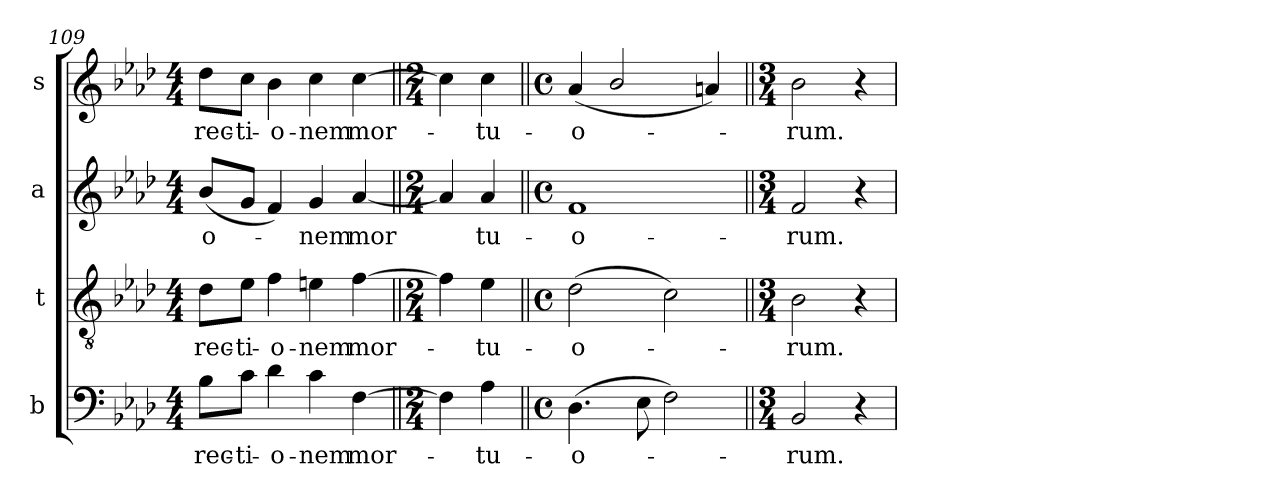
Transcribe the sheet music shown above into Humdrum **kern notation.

**kern	**text	**kern	**text	**kern	**text	**kern	**text
*part4	*part4	*part3	*part3	*part2	*part2	*part1	*part1
*staff4	*staff4	*staff3	*staff3	*staff2	*staff2	*staff1	*staff1
*I"b	*	*I"t	*	*I"a	*	*I"s	*
*clefF4	*	*clefGv2	*	*clefG2	*	*clefG2	*
*	*	*ITrd7c12	*	*	*	*	*
*k[b-e-a-d-]	*	*k[b-e-a-d-]	*	*k[b-e-a-d-]	*	*k[b-e-a-d-]	*
*f:	*	*f:	*	*f:	*	*f:	*
*M4/4	*	*M4/4	*	*M4/4	*	*M4/4	*
=109	=109	=109	=109	=109	=109	=109	=109
!	!LO:LY:b:color=#000000	!	!	!	!	!	!
!	!	!	!LO:LY:b:color=#000000	!	!	!	!
!	!	!	!	!	!LO:LY:b:color=#000000	!	!
!	!	!	!	!	!	!	!LO:LY:b:color=#000000
8B-i\L	-rec-	8D-i\L	-rec-	(8b-i/L	-o-	8dd-i\L	-rec-
!	!LO:LY:b:color=#000000	!	!	!	!	!	!
!	!	!	!LO:LY:b:color=#000000	!	!	!	!
!	!	!	!	!	!	!	!LO:LY:b:color=#000000
8ci\J	-ti-	8E-i\J	-ti-	8gi/J	.	8cci\J	-ti-
!	!LO:LY:b:color=#000000	!	!	!	!	!	!
!	!	!	!LO:LY:b:color=#000000	!	!	!	!
!	!	!	!	!	!	!	!LO:LY:b:color=#000000
4d-i\	-o-	4Fi\	-o-	4fi/)	.	4b-i\	-o-
!	!LO:LY:b:color=#000000	!	!	!	!	!	!
!	!	!	!LO:LY:b:color=#000000	!	!	!	!
!	!	!	!	!	!LO:LY:b:color=#000000	!	!
!	!	!	!	!	!	!	!LO:LY:b:color=#000000
4ci\	-nem	4Eni\	-nem	4gi/	-nem	4cci\	-nem
!	!LO:LY:b:color=#000000	!	!	!	!	!	!
!	!	!	!LO:LY:b:color=#000000	!	!	!	!
!	!	!	!	!	!LO:LY:b:color=#000000	!	!
!	!	!	!	!	!	!	!LO:LY:b:color=#000000
[4Fi\	mor-	[4Fi\	mor-	[4a-i/	mor-	[4cci\	mor-
!!LO:PB:g=z
=110||	=110||	=110||	=110||	=110||	=110||	=110||	=110||
*M2/4	*	*M2/4	*	*M2/4	*	*M2/4	*
!	!	!	!	!	!LO:LY:b:color=#000000	!	!
4Fi\]	.	4Fi\]	.	4a-i/]	--	4cci\]	.
!	!LO:LY:b:color=#000000	!	!	!	!	!	!
!	!	!	!LO:LY:b:color=#000000	!	!	!	!
!	!	!	!	!	!LO:LY:b:color=#000000	!	!
!	!	!	!	!	!	!	!LO:LY:b:color=#000000
4A-i\	-tu-	4E-i\	-tu-	4a-i/	tu-	4cci\	-tu-
=111||	=111||	=111||	=111||	=111||	=111||	=111||	=111||
*M4/4	*	*M4/4	*	*M4/4	*	*M4/4	*
*met(c)	*	*met(c)	*	*met(c)	*	*met(c)	*
!	!LO:LY:b:color=#000000	!	!	!	!	!	!
!	!	!	!LO:LY:b:color=#000000	!	!	!	!
!	!	!	!	!	!LO:LY:b:color=#000000	!	!
!	!	!	!	!	!	!	!LO:LY:b:color=#000000
(4.D-i\	-o-	(2D-i\	-o-	1fi	-o-	(4a-i/	-o-
.	.	.	.	.	.	2b-i/	.
8E-i\	.	.	.	.	.	.	.
2Fi\)	.	2Ci\)	.	.	.	.	.
.	.	.	.	.	.	4ani/)	.
=112||	=112||	=112||	=112||	=112||	=112||	=112||	=112||
*M3/4	*	*M3/4	*	*M3/4	*	*M3/4	*
!	!LO:LY:b:color=#000000	!	!	!	!	!	!
!	!	!	!LO:LY:b:color=#000000	!	!	!	!
!	!	!	!	!	!LO:LY:b:color=#000000	!	!
*	*	*	*	*	*	*MM60	*
!	!	!	!	!	!	!	!LO:LY:b:color=#000000
2BB-i/	-rum.	2BB-i\	-rum.	2fi/	-rum.	2b-i\	-rum.
4r	.	4r	.	4r	.	4r	.
=	=	=	=	=	=	=	=
*-	*-	*-	*-	*-	*-	*-	*-
